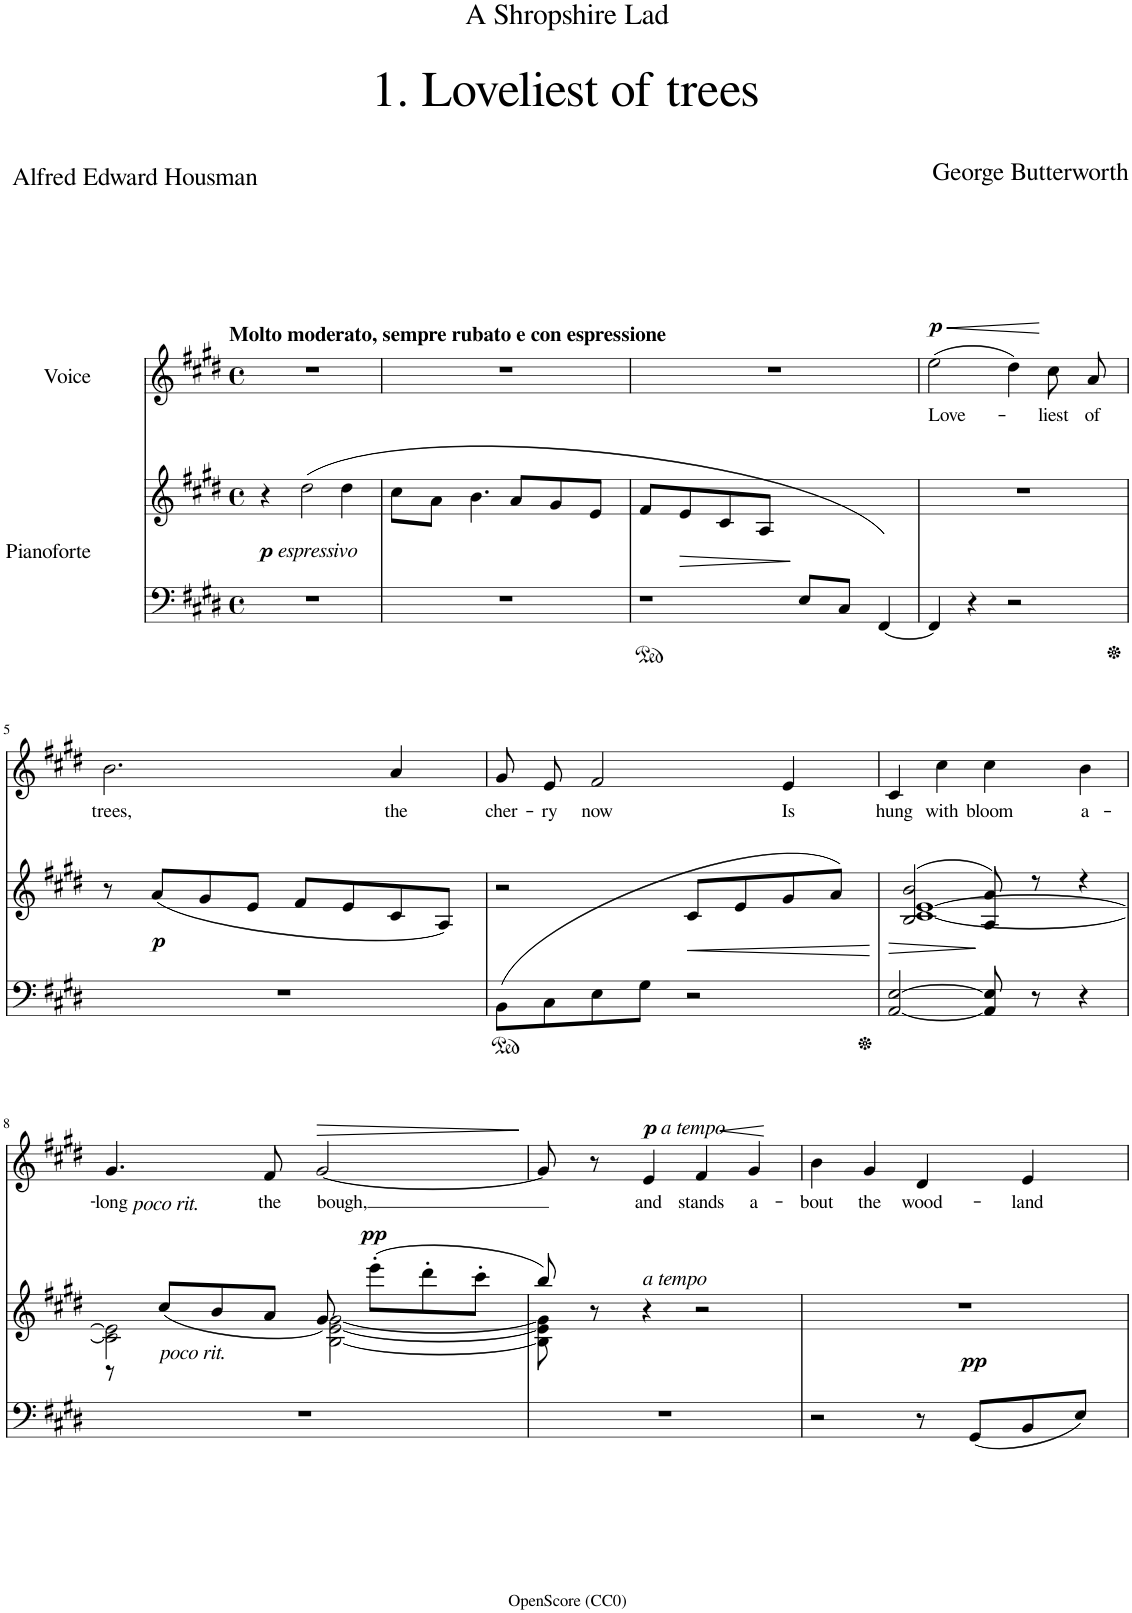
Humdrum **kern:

**kern	**kern	**dynam	**kern	**text	**dynam
*part2	*part2	*part2	*part1	*part1	*part1
*staff3	*staff2	*staff2/3	*staff1	*staff1	*staff1
*I"Pianoforte	*	*	*I"Voice	*	*
*I'Pno	*	*	*	*	*
*clefF4	*clefG2	*	*clefG2	*	*
*k[f#c#g#d#]	*k[f#c#g#d#]	*	*k[f#c#g#d#]	*	*
*M4/4	*M4/4	*	*M4/4	*	*
*met(c)	*met(c)	*	*met(c)	*	*
=1	=1	=1	=1	=1	=1
!	!	!	!LO:TX:a:B:t=Molto moderato, sempre rubato e con espressione	!	!
1r	4r	.	1r	.	.
!	!	!LO:DY:b	!	!	!
!	!	!LO:DY:n=1:b	!	!	!
.	(2dd#\	p other-dynamics	.	.	.
.	4dd#\	.	.	.	.
=2	=2	=2	=2	=2	=2
1r	8cc#\L	.	1r	.	.
.	8a\J	.	.	.	.
.	4.b\	.	.	.	.
.	8a/L	.	.	.	.
.	8g#/	.	.	.	.
.	8e/J	.	.	.	.
=3	=3	=3	=3	=3	=3
*^	*	*	*	*	*
*	*	*ped	*	*	*	*
2ryy	1r	8f#/L	.	1r	.	.
!	!	!	!LO:HP:b	!	!	!
.	.	8e/	>	.	.	.
.	.	8c#/	.	.	.	.
.	.	8A/J	.	.	.	.
8E/L	.	2ryy	]	.	.	.
8C#/J	.	.	.	.	.	.
[4FF#/)	.	.	.	.	.	.
*v	*v	*	*	*	*	*
=4	=4	=4	=4	=4	=4
!	!	!	!	!LO:LY:b	!LO:HP:b
!	!	!	!	!	!LO:DY:n=1:a
4FF#/]	1r	.	(2ee\	Love-	< p
4r	.	.	.	.	.
2r	.	.	4dd#\)	.	.
!	!	!	!	!LO:LY:b	!
.	.	.	8cc#\L	-liest	[
!	!	!	!	!LO:LY:b	!
.	.	.	8a\J	of	.
!!LO:LB:g=z
=5	=5	=5	=5	=5	=5
*	*Xped	*	*	*	*
!	!	!	!	!LO:LY:b	!
1r	8r	.	2.b\	trees,	.
!	!	!LO:DY:b	!	!	!
.	(8a/L	p	.	.	.
.	8g#/	.	.	.	.
.	8e/J	.	.	.	.
.	8f#/L	.	.	.	.
.	8e/	.	.	.	.
!	!	!	!	!LO:LY:b	!
.	8c#/	.	4a/	the	.
.	8A/J)	.	.	.	.
=6	=6	=6	=6	=6	=6
!	!	!	!	!LO:LY:b	!
(8BB\L	2r	.	8g#/L	cher-	.
!	!	!	!	!LO:LY:b	!
8C#\	.	.	8e/J	-ry	.
!	!	!	!	!LO:LY:b	!
8E\	.	.	2f#/	now	.
8G#\J	.	.	.	.	.
2r	8c#/L	.	.	.	.
.	8e/	.	.	.	.
!	!	!	!	!LO:LY:b	!
.	8g#/	.	4e/	Is	.
.	(8a/J	.	.	.	.
=7	=7	=7	=7	=7	=7
!	!	!LO:HP:b	!	!LO:LY:b	!
*	*^	*	*	*	*
[2AA/ [2E/	2B/ 2b/	[1c# [>1e	>	4c#/	hung	.
!	!	!	!	!	!LO:LY:b	!
.	.	.	.	4cc#\	with	.
!	!	!	!	!	!LO:LY:b	!
8AA/] 8E/]	8A/ 8a/)	.	]	4cc#\	bloom	.
8r	8r	.	.	.	.	.
!	!	!	!	!	!LO:LY:b	!
4r	4r	.	.	4b\	a-	.
!!LO:LB:g=z
=8	=8	=8	=8	=8	=8	=8
!	!	!	!	!LO:TX:b:i:t=poco rit.	!	!
!	!	!	!	!	!LO:LY:b	!
1r	2c#\] 2e\]	8r	.	4.g#/	-long	.
!	!	!LO:TX:b:i:t=poco rit.	!	!	!	!
.	.	(<8cc#/L	.	.	.	.
.	.	8b/	.	.	.	.
!	!	!	!	!	!LO:LY:b	!
.	.	8a/J	.	8f#/	the	.
!	!	!	!	!	!LO:LY:b	!LO:HP:b
.	[2B\ [2e\ [2g#\	8g#/)	.	[2g#/	bough,	>
!	!	!	!LO:DY:a	!	!	!
.	.	(>8eee'>\L	pp	.	.	.
.	.	8ddd#'>\	.	.	.	.
.	.	8ccc#'>\J	.	.	.	.
*	*v	*v	*	*	*	*
.	.	.	.	.	]
=9	=9	=9	=9	=9	=9
*	*^	*	*	*	*
1r	8bb/)	8B\] 8e\] 8g#\]	.	8g#/]	.	.
.	8r	2..ryy	.	8r	.	.
!	!	!	!	!LO:TX:b:i:t=a tempo	!	!
!	!	!	!	!LO:TX:a:i:t=a tempo	!	!
!	!	!	!	!	!LO:LY:b	!LO:DY:a
.	4r	.	.	4e/	and	p
!	!	!	!	!	!LO:LY:b	!LO:HP:b
.	2r	.	.	4f#/	stands	<
!	!	!	!	!	!LO:LY:b	!
.	.	.	.	4g#/	a-	[
*	*v	*v	*	*	*	*
=10	=10	=10	=10	=10	=10
!	!	!	!	!LO:LY:b	!
2r	1r	.	4b\	-bout	.
!	!	!	!	!LO:LY:b	!
.	.	.	4g#/	the	.
!	!	!	!	!LO:LY:b	!
8r	.	.	4d#/	wood-	.
!	!	!LO:DY:a=2	!	!	!
8GG#/L	.	pp	.	.	.
!	!	!	!	!LO:LY:b	!
8BB/	.	.	4e/	-land	.
8E/J	.	.	.	.	.
=	=	=	=	=	=
*-	*-	*-	*-	*-	*-
